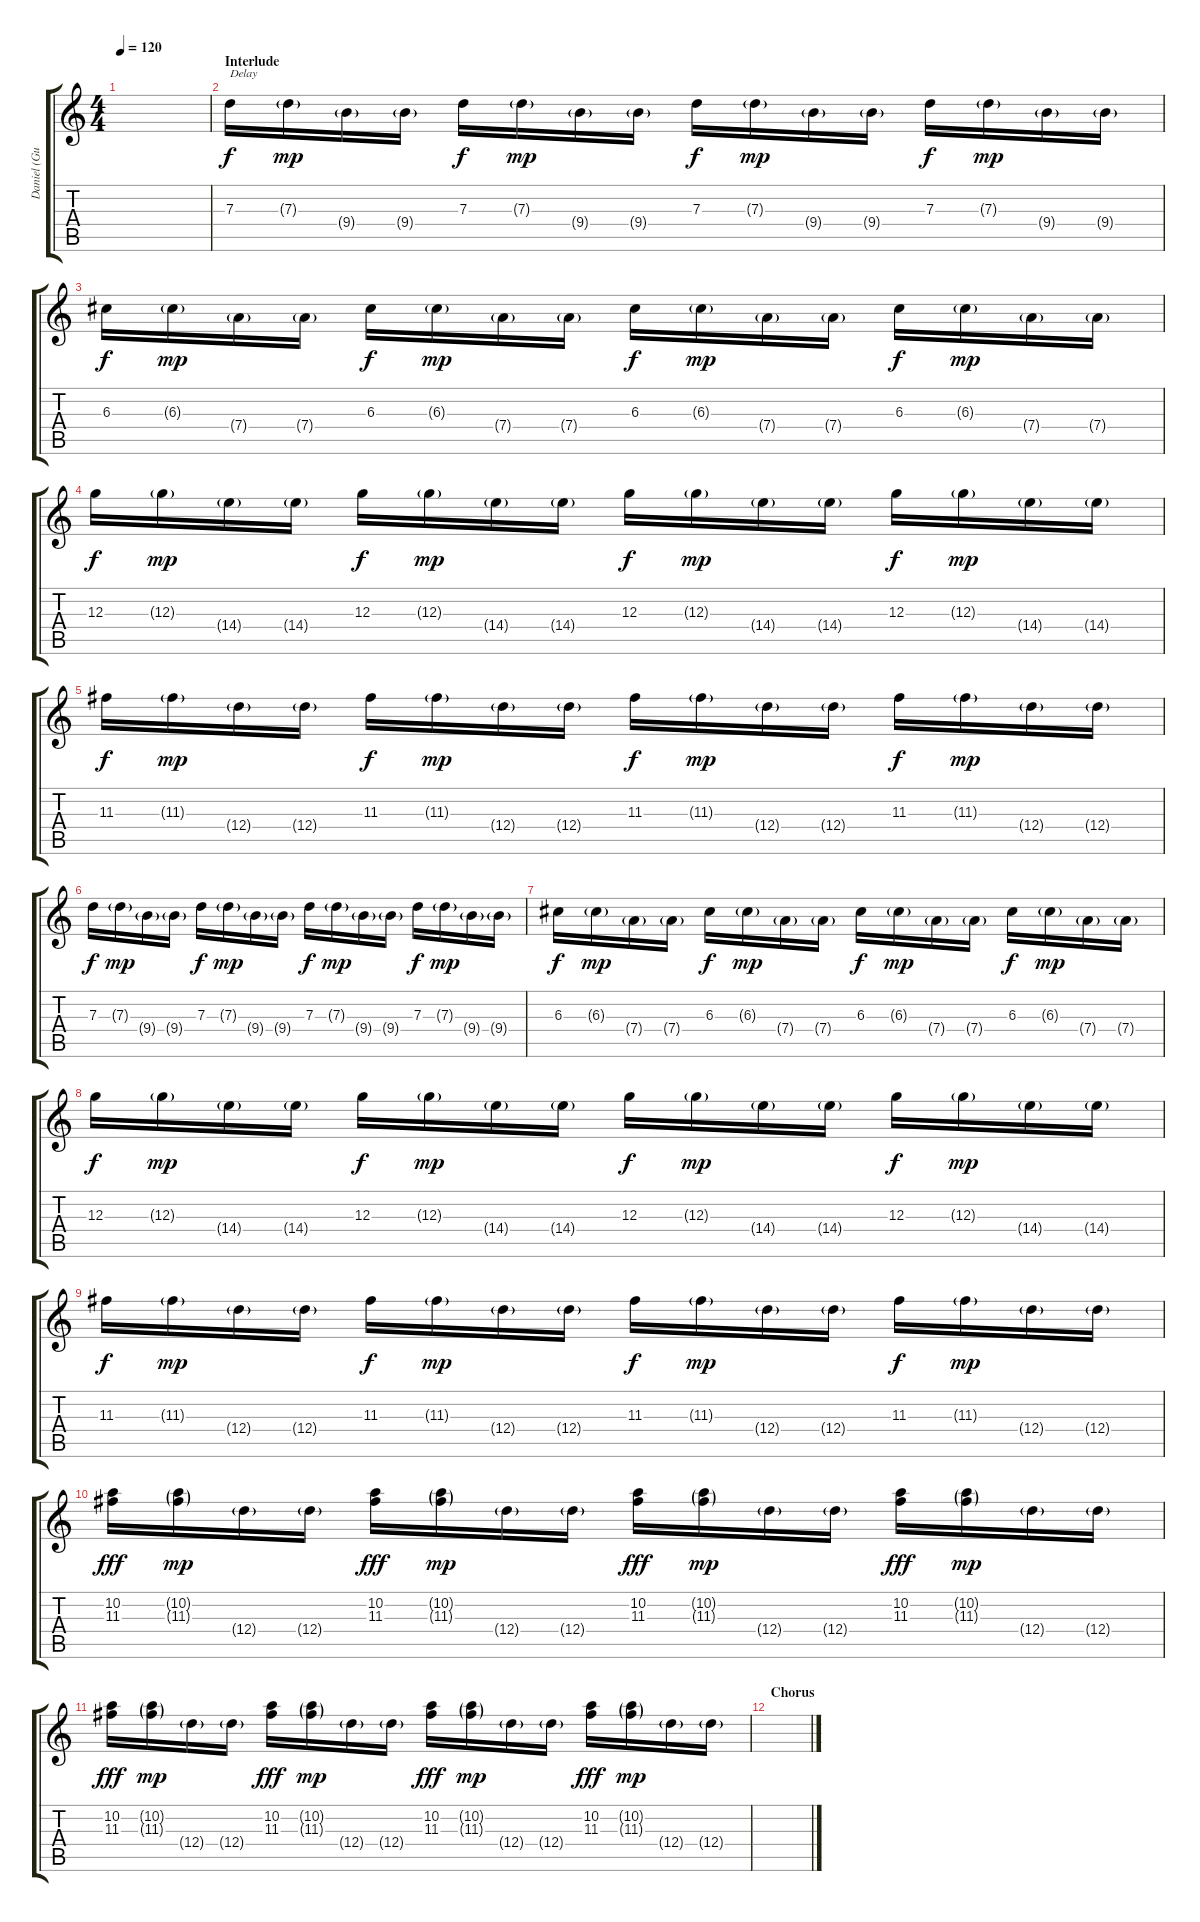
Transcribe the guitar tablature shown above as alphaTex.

\track ("Daniel (Guitar FX)" "Daniel (Gu") {instrument electricguitarclean}
\staff {score tabs}
\tuning (E4 B3 G3 D3 A2 E2) {hide}
\ts (4 4)
\tempo 120
\clef g2
\ks c
|
\section ("" "Interlude")
7.3.16{txt "Delay" dy f} 7.3{g}.16{dy mp} 9.4{g}.16 9.4{g}.16 7.3.16{dy f} 7.3{g}.16{dy mp} 9.4{g}.16 9.4{g}.16 7.3.16{dy f} 7.3{g}.16{dy mp} 9.4{g}.16 9.4{g}.16 7.3.16{dy f} 7.3{g}.16{dy mp} 9.4{g}.16 9.4{g}.16 |
6.3.16{dy f} 6.3{g}.16{dy mp} 7.4{g}.16 7.4{g}.16 6.3.16{dy f} 6.3{g}.16{dy mp} 7.4{g}.16 7.4{g}.16 6.3.16{dy f} 6.3{g}.16{dy mp} 7.4{g}.16 7.4{g}.16 6.3.16{dy f} 6.3{g}.16{dy mp} 7.4{g}.16 7.4{g}.16 |
12.3.16{dy f} 12.3{g}.16{dy mp} 14.4{g}.16 14.4{g}.16 12.3.16{dy f} 12.3{g}.16{dy mp} 14.4{g}.16 14.4{g}.16 12.3.16{dy f} 12.3{g}.16{dy mp} 14.4{g}.16 14.4{g}.16 12.3.16{dy f} 12.3{g}.16{dy mp} 14.4{g}.16 14.4{g}.16 |
11.3.16{dy f} 11.3{g}.16{dy mp} 12.4{g}.16 12.4{g}.16 11.3.16{dy f} 11.3{g}.16{dy mp} 12.4{g}.16 12.4{g}.16 11.3.16{dy f} 11.3{g}.16{dy mp} 12.4{g}.16 12.4{g}.16 11.3.16{dy f} 11.3{g}.16{dy mp} 12.4{g}.16 12.4{g}.16 |
7.3.16{dy f} 7.3{g}.16{dy mp} 9.4{g}.16 9.4{g}.16 7.3.16{dy f} 7.3{g}.16{dy mp} 9.4{g}.16 9.4{g}.16 7.3.16{dy f} 7.3{g}.16{dy mp} 9.4{g}.16 9.4{g}.16 7.3.16{dy f} 7.3{g}.16{dy mp} 9.4{g}.16 9.4{g}.16 |
6.3.16{dy f} 6.3{g}.16{dy mp} 7.4{g}.16 7.4{g}.16 6.3.16{dy f} 6.3{g}.16{dy mp} 7.4{g}.16 7.4{g}.16 6.3.16{dy f} 6.3{g}.16{dy mp} 7.4{g}.16 7.4{g}.16 6.3.16{dy f} 6.3{g}.16{dy mp} 7.4{g}.16 7.4{g}.16 |
12.3.16{dy f} 12.3{g}.16{dy mp} 14.4{g}.16 14.4{g}.16 12.3.16{dy f} 12.3{g}.16{dy mp} 14.4{g}.16 14.4{g}.16 12.3.16{dy f} 12.3{g}.16{dy mp} 14.4{g}.16 14.4{g}.16 12.3.16{dy f} 12.3{g}.16{dy mp} 14.4{g}.16 14.4{g}.16 |
11.3.16{dy f} 11.3{g}.16{dy mp} 12.4{g}.16 12.4{g}.16 11.3.16{dy f} 11.3{g}.16{dy mp} 12.4{g}.16 12.4{g}.16 11.3.16{dy f} 11.3{g}.16{dy mp} 12.4{g}.16 12.4{g}.16 11.3.16{dy f} 11.3{g}.16{dy mp} 12.4{g}.16 12.4{g}.16 |
(10.2 11.3).16{dy fff} (10.2{g} 11.3{g}).16{dy mp} 12.4{g}.16 12.4{g}.16 (10.2 11.3).16{dy fff} (10.2{g} 11.3{g}).16{dy mp} 12.4{g}.16 12.4{g}.16 (10.2 11.3).16{dy fff} (10.2{g} 11.3{g}).16{dy mp} 12.4{g}.16 12.4{g}.16 (10.2 11.3).16{dy fff} (10.2{g} 11.3{g}).16{dy mp} 12.4{g}.16 12.4{g}.16 |
(10.2 11.3).16{dy fff} (10.2{g} 11.3{g}).16{dy mp} 12.4{g}.16 12.4{g}.16 (10.2 11.3).16{dy fff} (10.2{g} 11.3{g}).16{dy mp} 12.4{g}.16 12.4{g}.16 (10.2 11.3).16{dy fff} (10.2{g} 11.3{g}).16{dy mp} 12.4{g}.16 12.4{g}.16 (10.2 11.3).16{dy fff} (10.2{g} 11.3{g}).16{dy mp} 12.4{g}.16 12.4{g}.16 |
\section ("" "Chorus")
